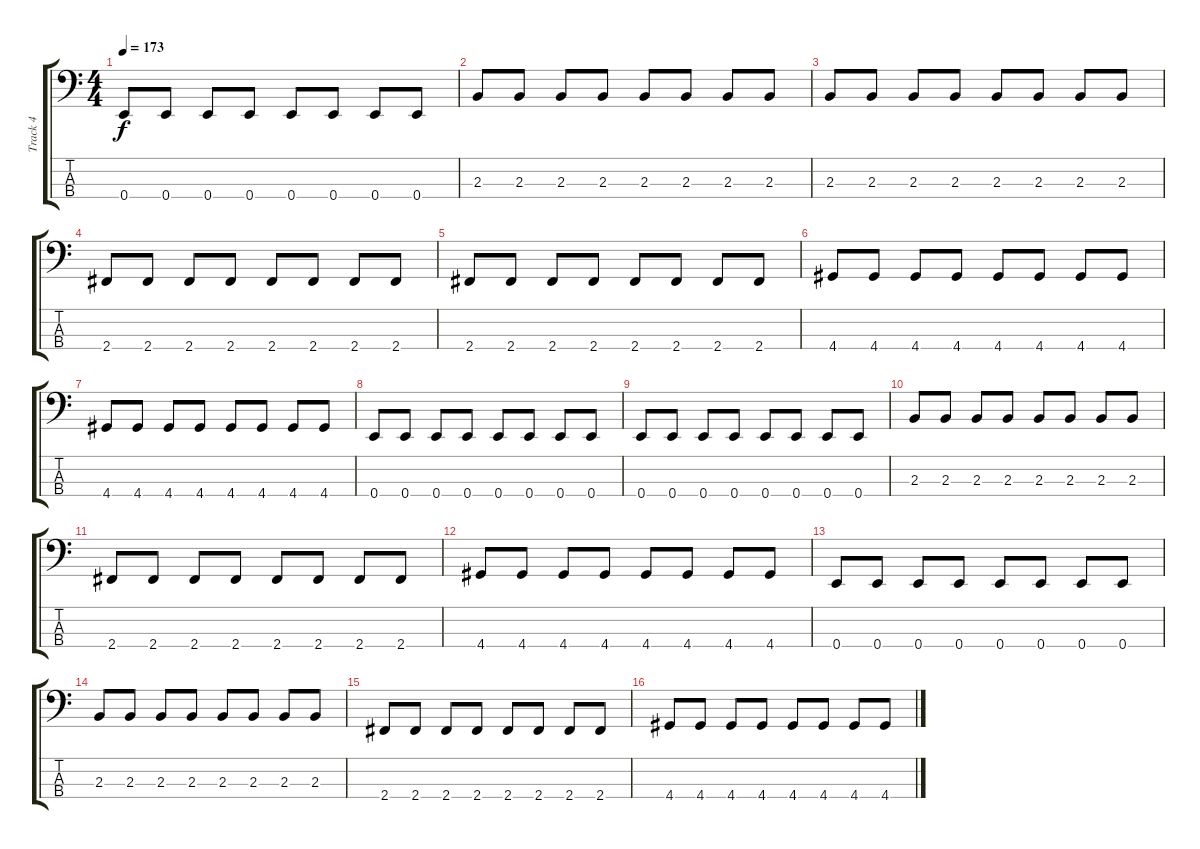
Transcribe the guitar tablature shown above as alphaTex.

\track ("Track 4" "Track 4") {instrument electricbassfinger}
\staff {score tabs}
\tuning (G2 D2 A1 E1) {hide}
\ts (4 4)
\tempo 173
\clef f4
\ks c
0.4.8{dy f} 0.4.8 0.4.8 0.4.8 0.4.8 0.4.8 0.4.8 0.4.8 |
2.3.8 2.3.8 2.3.8 2.3.8 2.3.8 2.3.8 2.3.8 2.3.8 |
2.3.8 2.3.8 2.3.8 2.3.8 2.3.8 2.3.8 2.3.8 2.3.8 |
2.4.8 2.4.8 2.4.8 2.4.8 2.4.8 2.4.8 2.4.8 2.4.8 |
2.4.8 2.4.8 2.4.8 2.4.8 2.4.8 2.4.8 2.4.8 2.4.8 |
4.4.8 4.4.8 4.4.8 4.4.8 4.4.8 4.4.8 4.4.8 4.4.8 |
4.4.8 4.4.8 4.4.8 4.4.8 4.4.8 4.4.8 4.4.8 4.4.8 |
0.4.8 0.4.8 0.4.8 0.4.8 0.4.8 0.4.8 0.4.8 0.4.8 |
0.4.8 0.4.8 0.4.8 0.4.8 0.4.8 0.4.8 0.4.8 0.4.8 |
2.3.8 2.3.8 2.3.8 2.3.8 2.3.8 2.3.8 2.3.8 2.3.8 |
2.4.8 2.4.8 2.4.8 2.4.8 2.4.8 2.4.8 2.4.8 2.4.8 |
4.4.8 4.4.8 4.4.8 4.4.8 4.4.8 4.4.8 4.4.8 4.4.8 |
0.4.8 0.4.8 0.4.8 0.4.8 0.4.8 0.4.8 0.4.8 0.4.8 |
2.3.8 2.3.8 2.3.8 2.3.8 2.3.8 2.3.8 2.3.8 2.3.8 |
2.4.8 2.4.8 2.4.8 2.4.8 2.4.8 2.4.8 2.4.8 2.4.8 |
4.4.8 4.4.8 4.4.8 4.4.8 4.4.8 4.4.8 4.4.8 4.4.8
